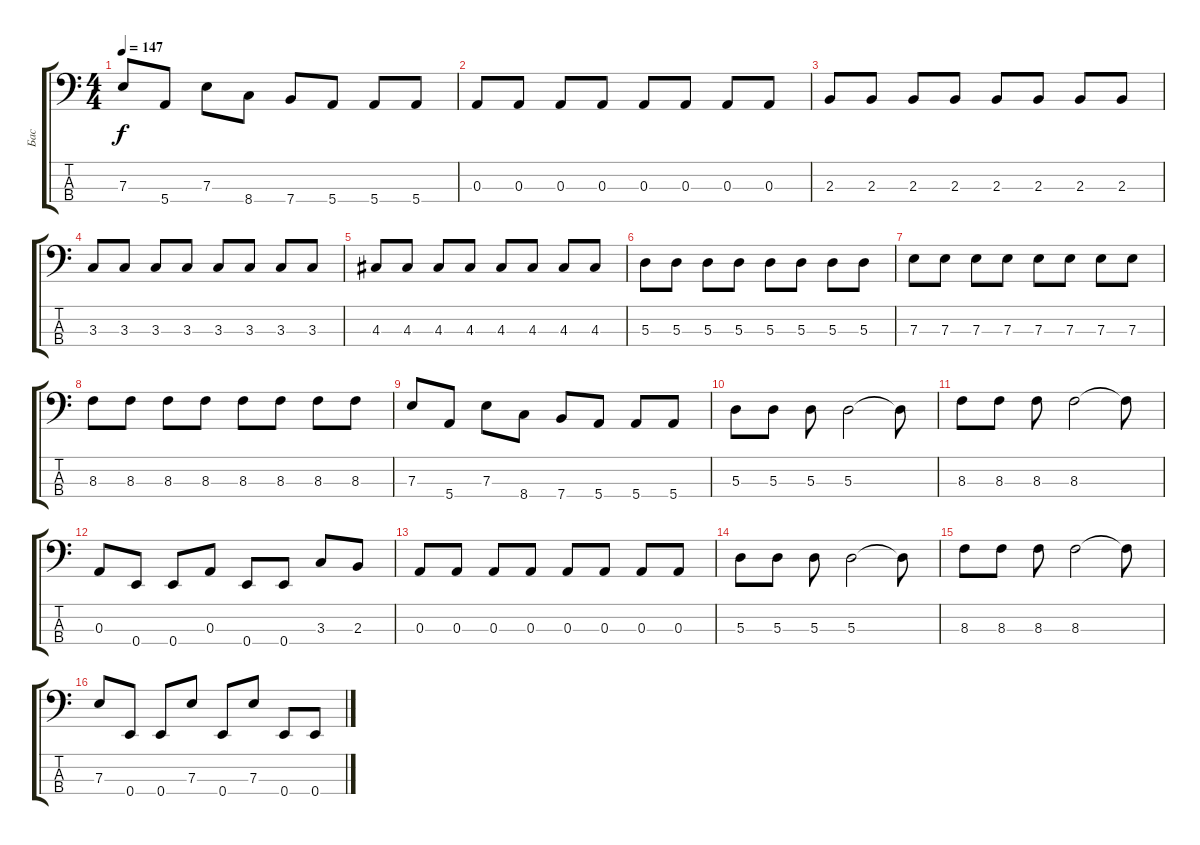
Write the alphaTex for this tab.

\track ("Бас" "Бас") {instrument electricbassfinger}
\staff {score tabs}
\tuning (G2 D2 A1 E1) {hide}
\ts (4 4)
\tempo 147
\clef f4
\ks c
7.3.8{dy f} 5.4.8 7.3.8 8.4.8 7.4.8 5.4.8 5.4.8 5.4.8 |
0.3.8 0.3.8 0.3.8 0.3.8 0.3.8 0.3.8 0.3.8 0.3.8 |
2.3.8 2.3.8 2.3.8 2.3.8 2.3.8 2.3.8 2.3.8 2.3.8 |
3.3.8 3.3.8 3.3.8 3.3.8 3.3.8 3.3.8 3.3.8 3.3.8 |
4.3.8 4.3.8 4.3.8 4.3.8 4.3.8 4.3.8 4.3.8 4.3.8 |
5.3.8 5.3.8 5.3.8 5.3.8 5.3.8 5.3.8 5.3.8 5.3.8 |
7.3.8 7.3.8 7.3.8 7.3.8 7.3.8 7.3.8 7.3.8 7.3.8 |
8.3.8 8.3.8 8.3.8 8.3.8 8.3.8 8.3.8 8.3.8 8.3.8 |
7.3.8 5.4.8 7.3.8 8.4.8 7.4.8 5.4.8 5.4.8 5.4.8 |
5.3.8 5.3.8 5.3.8 5.3.2 5.3{t}.8 |
8.3.8 8.3.8 8.3.8 8.3.2 8.3{t}.8 |
0.3.8 0.4.8 0.4.8 0.3.8 0.4.8 0.4.8 3.3.8 2.3.8 |
0.3.8 0.3.8 0.3.8 0.3.8 0.3.8 0.3.8 0.3.8 0.3.8 |
5.3.8 5.3.8 5.3.8 5.3.2 5.3{t}.8 |
8.3.8 8.3.8 8.3.8 8.3.2 8.3{t}.8 |
7.3.8 0.4.8 0.4.8 7.3.8 0.4.8 7.3.8 0.4.8 0.4.8
